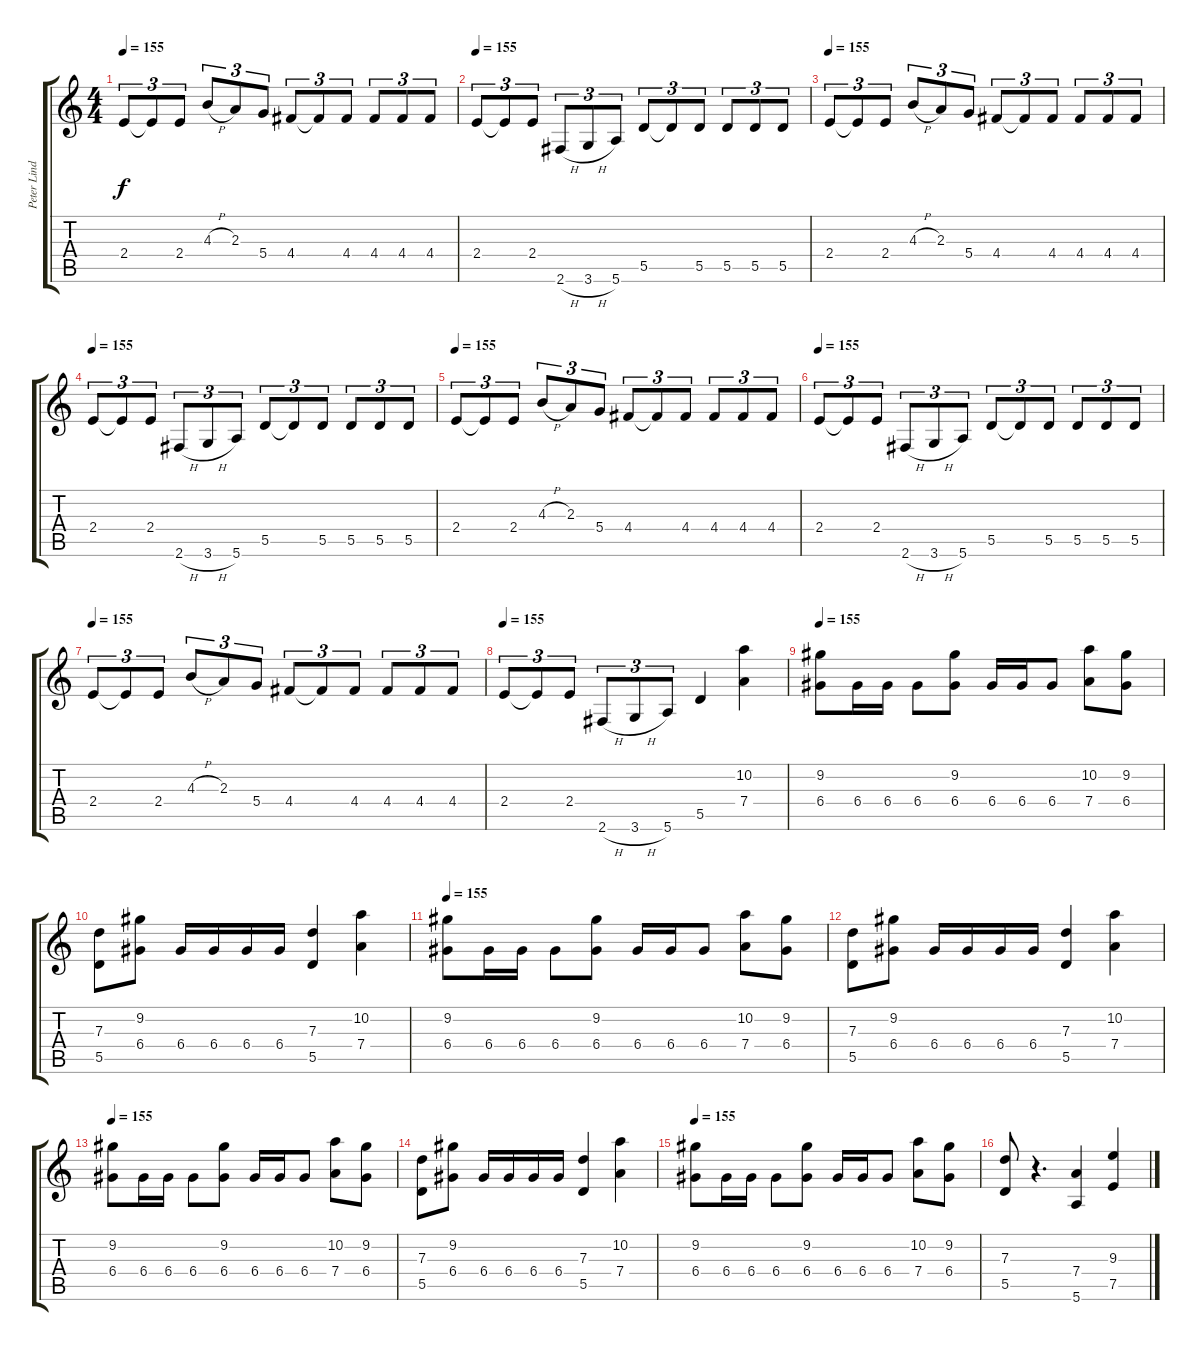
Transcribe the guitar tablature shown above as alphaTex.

\track ("Peter Lindgren" "Peter Lind") {instrument distortionguitar}
\staff {score tabs}
\tuning (E4 B3 G3 D3 A2 E2) {hide}
\ts (4 4)
\tempo 155
\clef g2
\ks c
2.4.8{tu (3 2) dy f volume 16} 2.4{t}.8{tu (3 2)} 2.4.8{tu (3 2)} 4.3{h}.8{tu (3 2)} 2.3.8{tu (3 2)} 5.4.8{tu (3 2)} 4.4.8{tu (3 2)} 4.4{t}.8{tu (3 2)} 4.4.8{tu (3 2)} 4.4.8{tu (3 2)} 4.4.8{tu (3 2)} 4.4.8{tu (3 2)} |
\tempo 155
2.4.8{tu (3 2)} 2.4{t}.8{tu (3 2)} 2.4.8{tu (3 2)} 2.6{h}.8{tu (3 2)} 3.6{h}.8{tu (3 2)} 5.6.8{tu (3 2)} 5.5.8{tu (3 2)} 5.5{t}.8{tu (3 2)} 5.5.8{tu (3 2)} 5.5.8{tu (3 2)} 5.5.8{tu (3 2)} 5.5.8{tu (3 2)} |
\tempo 155
2.4.8{tu (3 2) volume 16} 2.4{t}.8{tu (3 2)} 2.4.8{tu (3 2)} 4.3{h}.8{tu (3 2)} 2.3.8{tu (3 2)} 5.4.8{tu (3 2)} 4.4.8{tu (3 2)} 4.4{t}.8{tu (3 2)} 4.4.8{tu (3 2)} 4.4.8{tu (3 2)} 4.4.8{tu (3 2)} 4.4.8{tu (3 2)} |
\tempo 155
2.4.8{tu (3 2)} 2.4{t}.8{tu (3 2)} 2.4.8{tu (3 2)} 2.6{h}.8{tu (3 2)} 3.6{h}.8{tu (3 2)} 5.6.8{tu (3 2)} 5.5.8{tu (3 2)} 5.5{t}.8{tu (3 2)} 5.5.8{tu (3 2)} 5.5.8{tu (3 2)} 5.5.8{tu (3 2)} 5.5.8{tu (3 2)} |
\tempo 155
2.4.8{tu (3 2) volume 16} 2.4{t}.8{tu (3 2)} 2.4.8{tu (3 2)} 4.3{h}.8{tu (3 2)} 2.3.8{tu (3 2)} 5.4.8{tu (3 2)} 4.4.8{tu (3 2)} 4.4{t}.8{tu (3 2)} 4.4.8{tu (3 2)} 4.4.8{tu (3 2)} 4.4.8{tu (3 2)} 4.4.8{tu (3 2)} |
\tempo 155
2.4.8{tu (3 2)} 2.4{t}.8{tu (3 2)} 2.4.8{tu (3 2)} 2.6{h}.8{tu (3 2)} 3.6{h}.8{tu (3 2)} 5.6.8{tu (3 2)} 5.5.8{tu (3 2)} 5.5{t}.8{tu (3 2)} 5.5.8{tu (3 2)} 5.5.8{tu (3 2)} 5.5.8{tu (3 2)} 5.5.8{tu (3 2)} |
\tempo 155
2.4.8{tu (3 2) volume 16} 2.4{t}.8{tu (3 2)} 2.4.8{tu (3 2)} 4.3{h}.8{tu (3 2)} 2.3.8{tu (3 2)} 5.4.8{tu (3 2)} 4.4.8{tu (3 2)} 4.4{t}.8{tu (3 2)} 4.4.8{tu (3 2)} 4.4.8{tu (3 2)} 4.4.8{tu (3 2)} 4.4.8{tu (3 2)} |
\tempo 155
2.4.8{tu (3 2)} 2.4{t}.8{tu (3 2)} 2.4.8{tu (3 2)} 2.6{h}.8{tu (3 2)} 3.6{h}.8{tu (3 2)} 5.6.8{tu (3 2)} 5.5.4 (10.2 7.4).4{volume 12} |
\tempo 155
(9.2 6.4).8{volume 12} 6.4.16 6.4.16 6.4.8 (9.2 6.4).8 6.4.16 6.4.16 6.4.8 (10.2 7.4).8 (9.2 6.4).8 |
(7.3 5.5).8 (9.2 6.4).8 6.4.16 6.4.16 6.4.16 6.4.16 (7.3 5.5).4 (10.2 7.4).4 |
\tempo 155
(9.2 6.4).8{volume 12} 6.4.16 6.4.16 6.4.8 (9.2 6.4).8 6.4.16 6.4.16 6.4.8 (10.2 7.4).8 (9.2 6.4).8 |
(7.3 5.5).8 (9.2 6.4).8 6.4.16 6.4.16 6.4.16 6.4.16 (7.3 5.5).4 (10.2 7.4).4 |
\tempo 155
(9.2 6.4).8{volume 12} 6.4.16 6.4.16 6.4.8 (9.2 6.4).8 6.4.16 6.4.16 6.4.8 (10.2 7.4).8 (9.2 6.4).8 |
(7.3 5.5).8 (9.2 6.4).8 6.4.16 6.4.16 6.4.16 6.4.16 (7.3 5.5).4 (10.2 7.4).4 |
\tempo 155
(9.2 6.4).8{volume 12} 6.4.16 6.4.16 6.4.8 (9.2 6.4).8 6.4.16 6.4.16 6.4.8 (10.2 7.4).8 (9.2 6.4).8 |
(7.3 5.5).8 r.4{d} (7.4 5.6).4 (9.3 7.5).4
